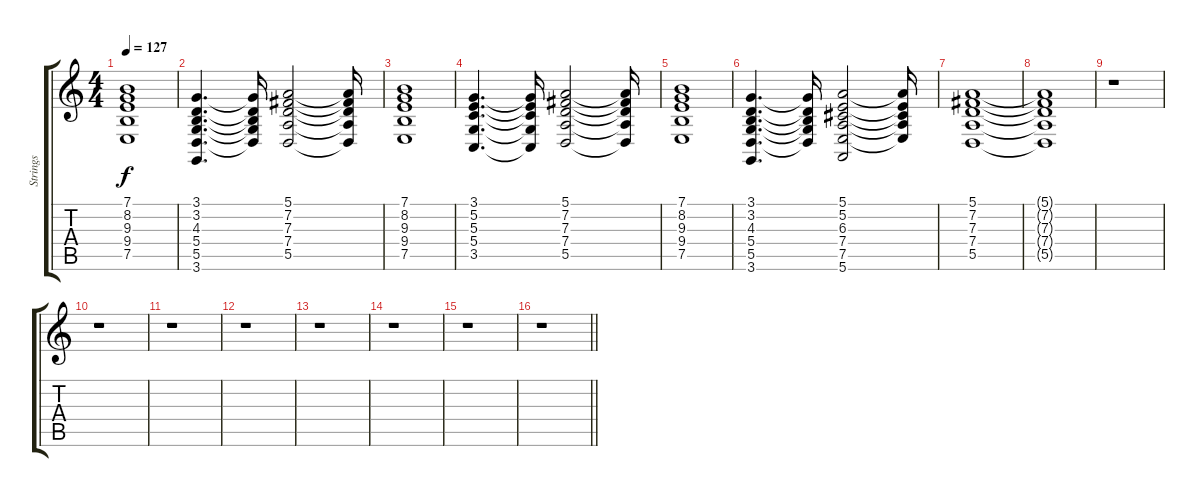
\track ("Strings" "Strings") {instrument stringensemble1}
\staff {score tabs}
\tuning (E4 B3 G3 D3 A2 E2) {hide}
\ts (4 4)
\tempo 127
\clef g2
\ks c
(7.1 8.2 9.3 9.4 7.5).1{dy f} |
(3.1 3.2 4.3 5.4 5.5 3.6).4{d} (3.1{t} 3.2{t} 4.3{t} 5.4{t} 5.5{t}).16 (5.1 7.2 7.3 7.4 5.5).2 (5.1{t} 7.2{t} 7.3{t} 7.4{t} 5.5{t}).16 |
(7.1 8.2 9.3 9.4 7.5).1 |
(3.1 5.2 5.3 5.4 3.5).4{d} (3.1{t} 5.2{t} 5.3{t} 5.4{t} 3.5{t}).16 (5.1 7.2 7.3 7.4 5.5).2 (5.1{t} 7.2{t} 7.3{t} 7.4{t} 5.5{t}).16 |
(7.1 8.2 9.3 9.4 7.5).1 |
(3.1 3.2 4.3 5.4 5.5 3.6).4{d} (3.1{t} 3.2{t} 4.3{t} 5.4{t} 5.5{t}).16 (5.1 5.2 6.3 7.4 7.5 5.6).2 (5.1{t} 5.2{t} 6.3{t} 7.4{t} 7.5{t}).16 |
(5.1 7.2 7.3 7.4 5.5).1{volume 9} |
(5.1{t} 7.2{t} 7.3{t} 7.4{t} 5.5{t}).1 |
r.1 |
r.1 |
r.1 |
r.1 |
r.1 |
r.1 |
r.1 |
\barLineRight lightlight
r.1
